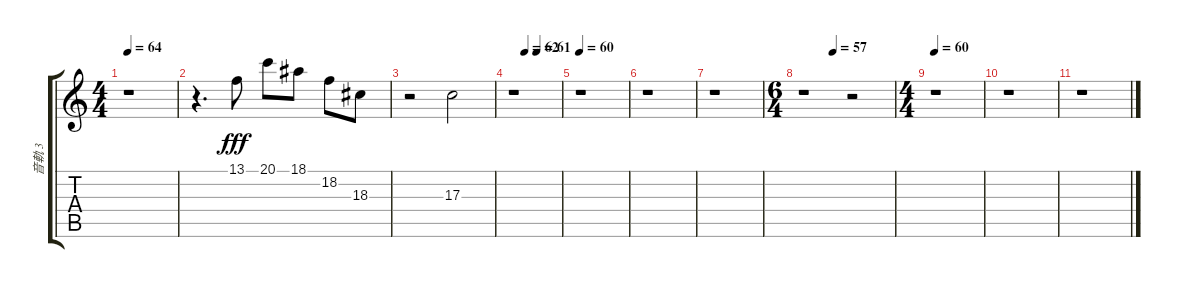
\track ("音軌 3" "音軌 3") {instrument stringensemble2}
\staff {score tabs}
\tuning (E4 B3 G3 D3 A2 E2) {hide}
\ts (4 4)
\tempo 64
\clef g2
\ks c
r.1{dy fff} |
r.4{d} 13.1.8 20.1.8 18.1.8 18.2.8 18.3.8 |
r.2 17.3.2 |
\tempo (62 0.25)
\tempo (61 0.5)
r.1 |
\tempo 60
r.1 |
r.1 |
r.1 |
\ts (6 4)
\tempo (57 0.3333333333333333)
r.1 r.2 |
\ts (4 4)
\tempo 60
r.1 |
r.1 |
r.1
